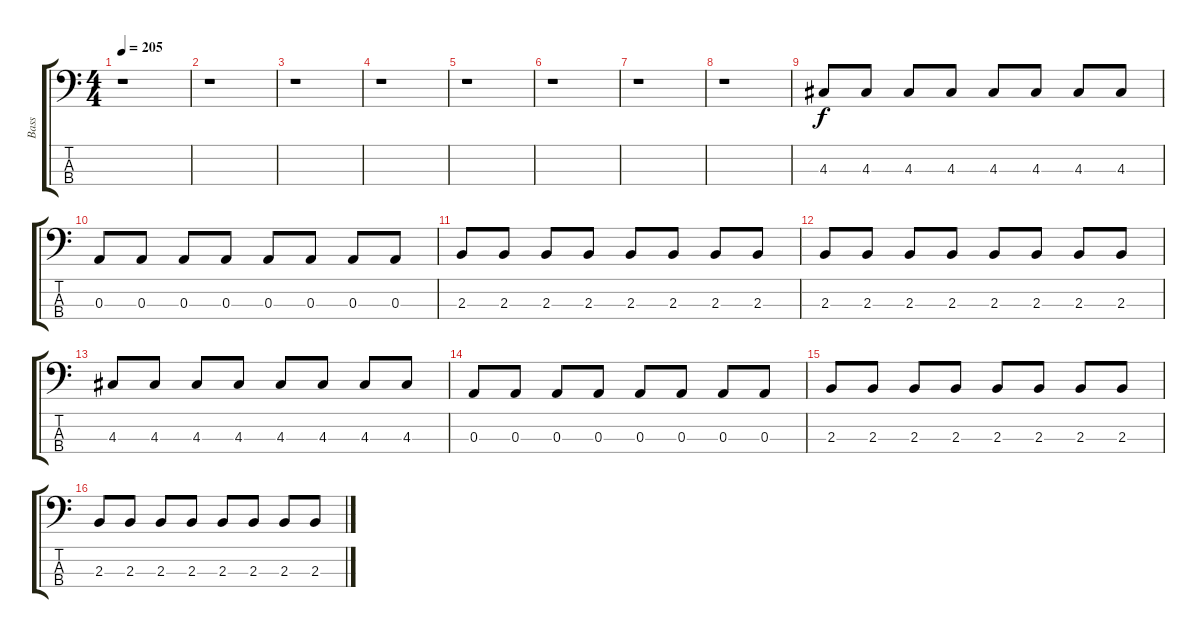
\track ("Bass" "Bass") {instrument electricbassfinger}
\staff {score tabs}
\tuning (G2 D2 A1 E1) {hide}
\ts (4 4)
\tempo 205
\clef f4
\ks c
r.1{dy f instrument electricbassfinger} |
r.1 |
r.1 |
r.1 |
r.1 |
r.1 |
r.1 |
r.1 |
4.3.8 4.3.8 4.3.8 4.3.8 4.3.8 4.3.8 4.3.8 4.3.8 |
0.3.8 0.3.8 0.3.8 0.3.8 0.3.8 0.3.8 0.3.8 0.3.8 |
2.3.8 2.3.8 2.3.8 2.3.8 2.3.8 2.3.8 2.3.8 2.3.8 |
2.3.8 2.3.8 2.3.8 2.3.8 2.3.8 2.3.8 2.3.8 2.3.8 |
4.3.8 4.3.8 4.3.8 4.3.8 4.3.8 4.3.8 4.3.8 4.3.8 |
0.3.8 0.3.8 0.3.8 0.3.8 0.3.8 0.3.8 0.3.8 0.3.8 |
2.3.8 2.3.8 2.3.8 2.3.8 2.3.8 2.3.8 2.3.8 2.3.8 |
2.3.8 2.3.8 2.3.8 2.3.8 2.3.8 2.3.8 2.3.8 2.3.8
